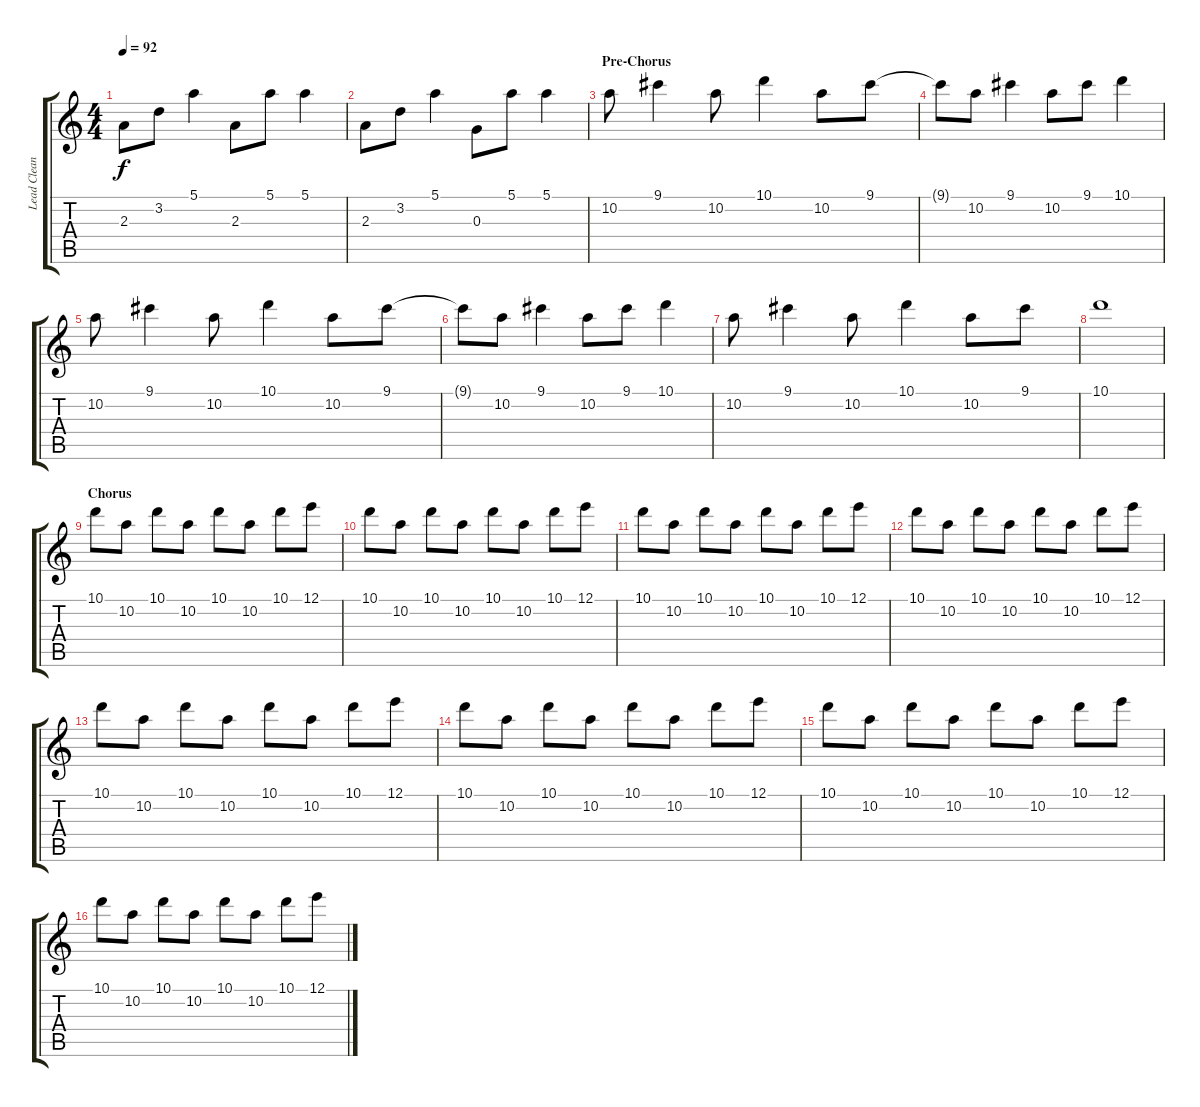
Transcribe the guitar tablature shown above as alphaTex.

\track ("Lead Clean (Guitar 3)" "Lead Clean") {instrument electricguitarjazz}
\staff {score tabs}
\tuning (E4 B3 G3 D3 A2 E2) {hide}
\ts (4 4)
\tempo 92
\clef g2
\ks c
2.3.8{dy f} 3.2.8 5.1.4 2.3.8 5.1.8 5.1.4 |
2.3.8 3.2.8 5.1.4 0.3.8 5.1.8 5.1.4 |
\section ("" "Pre-Chorus")
10.2.8 9.1.4 10.2.8 10.1.4 10.2.8 9.1.8 |
9.1{t}.8 10.2.8 9.1.4 10.2.8 9.1.8 10.1.4 |
10.2.8 9.1.4 10.2.8 10.1.4 10.2.8 9.1.8 |
9.1{t}.8 10.2.8 9.1.4 10.2.8 9.1.8 10.1.4 |
10.2.8 9.1.4 10.2.8 10.1.4 10.2.8 9.1.8 |
10.1.1 |
\section ("" "Chorus")
10.1.8 10.2.8 10.1.8 10.2.8 10.1.8 10.2.8 10.1.8 12.1.8 |
10.1.8 10.2.8 10.1.8 10.2.8 10.1.8 10.2.8 10.1.8 12.1.8 |
10.1.8 10.2.8 10.1.8 10.2.8 10.1.8 10.2.8 10.1.8 12.1.8 |
10.1.8 10.2.8 10.1.8 10.2.8 10.1.8 10.2.8 10.1.8 12.1.8 |
10.1.8 10.2.8 10.1.8 10.2.8 10.1.8 10.2.8 10.1.8 12.1.8 |
10.1.8 10.2.8 10.1.8 10.2.8 10.1.8 10.2.8 10.1.8 12.1.8 |
10.1.8 10.2.8 10.1.8 10.2.8 10.1.8 10.2.8 10.1.8 12.1.8 |
10.1.8 10.2.8 10.1.8 10.2.8 10.1.8 10.2.8 10.1.8 12.1.8
